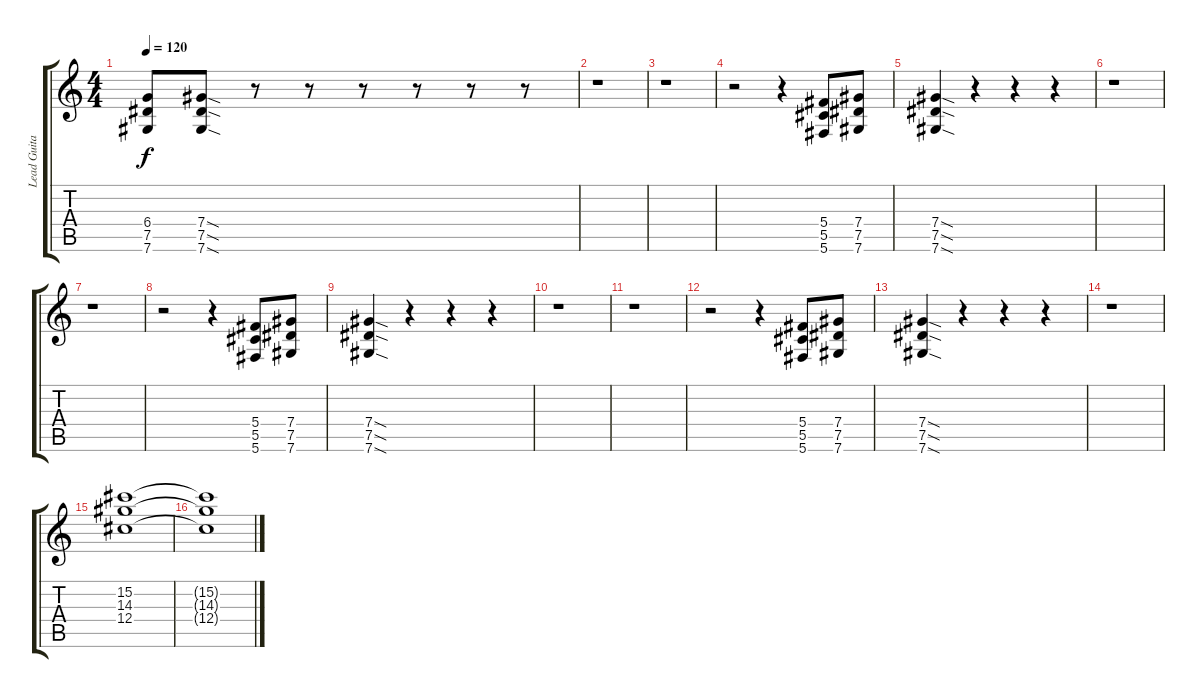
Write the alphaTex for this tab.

\track ("Lead Guitar" "Lead Guita") {instrument overdrivenguitar}
\staff {score tabs}
\tuning (Eb4 Bb3 Gb3 Db3 Ab2 Db2) {hide}
\ts (4 4)
\tempo 120
\clef g2
\ks c
(6.4{t} 7.5 7.6).8{dy f} (7.4{sod} 7.5{sod} 7.6{sod}).8 r.8 r.8 r.8 r.8 r.8 r.8 |
r.1 |
r.1 |
r.2 r.4 (5.4 5.5 5.6).8 (7.4 7.5 7.6).8 |
(7.4{sod} 7.5{sod} 7.6{sod}).4 r.4 r.4 r.4 |
r.1 |
r.1 |
r.2 r.4 (5.4 5.5 5.6).8 (7.4 7.5 7.6).8 |
(7.4{sod} 7.5{sod} 7.6{sod}).4 r.4 r.4 r.4 |
r.1 |
r.1 |
r.2 r.4 (5.4 5.5 5.6).8 (7.4 7.5 7.6).8 |
(7.4{sod} 7.5{sod} 7.6{sod}).4 r.4 r.4 r.4 |
r.1 |
(15.2 14.3 12.4).1 |
(15.2{t} 14.3{t} 12.4{t}).1
